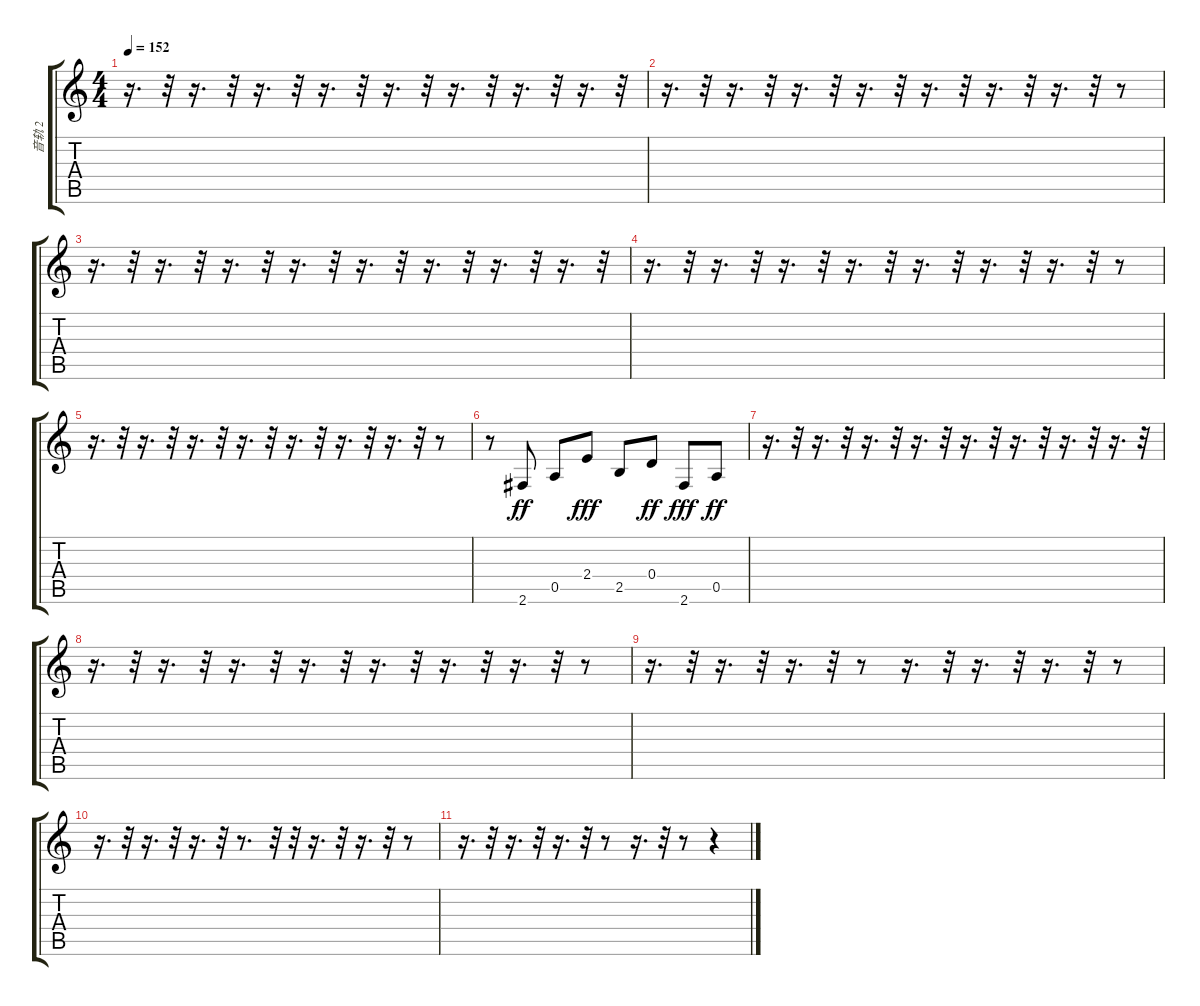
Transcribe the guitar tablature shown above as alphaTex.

\track ("音轨 2" "音轨 2") {instrument electricbassfinger}
\staff {score tabs}
\tuning (E4 B3 G3 D3 A2 E2) {hide}
\ts (4 4)
\tempo 152
\clef g2
\ks c
r.16{d dy f} r.32 r.16{d} r.32 r.16{d} r.32 r.16{d} r.32 r.16{d} r.32 r.16{d} r.32 r.16{d} r.32 r.16{d} r.32 |
r.16{d} r.32 r.16{d} r.32 r.16{d} r.32 r.16{d} r.32 r.16{d} r.32 r.16{d} r.32 r.16{d} r.32 r.8 |
r.16{d} r.32 r.16{d} r.32 r.16{d} r.32 r.16{d} r.32 r.16{d} r.32 r.16{d} r.32 r.16{d} r.32 r.16{d} r.32 |
r.16{d} r.32 r.16{d} r.32 r.16{d} r.32 r.16{d} r.32 r.16{d} r.32 r.16{d} r.32 r.16{d} r.32 r.8 |
r.16{d} r.32 r.16{d} r.32 r.16{d} r.32 r.16{d} r.32 r.16{d} r.32 r.16{d} r.32 r.16{d} r.32 r.8 |
r.8 2.6.8{dy ff} 0.5.8 2.4.8{dy fff} 2.5.8 0.4.8{dy ff} 2.6.8{dy fff} 0.5.8{dy ff} |
r.16{d} r.32 r.16{d} r.32 r.16{d} r.32 r.16{d} r.32 r.16{d} r.32 r.16{d} r.32 r.16{d} r.32 r.16{d} r.32 |
r.16{d} r.32 r.16{d} r.32 r.16{d} r.32 r.16{d} r.32 r.16{d} r.32 r.16{d} r.32 r.16{d} r.32 r.8 |
r.16{d} r.32 r.16{d} r.32 r.16{d} r.32 r.8 r.16{d} r.32 r.16{d} r.32 r.16{d} r.32 r.8 |
r.16{d} r.32 r.16{d} r.32 r.16{d} r.32 r.8{d} r.32 r.32 r.16{d} r.32 r.16{d} r.32 r.8 |
r.16{d} r.32 r.16{d} r.32 r.16{d} r.32 r.8 r.16{d} r.32 r.8 r.4
